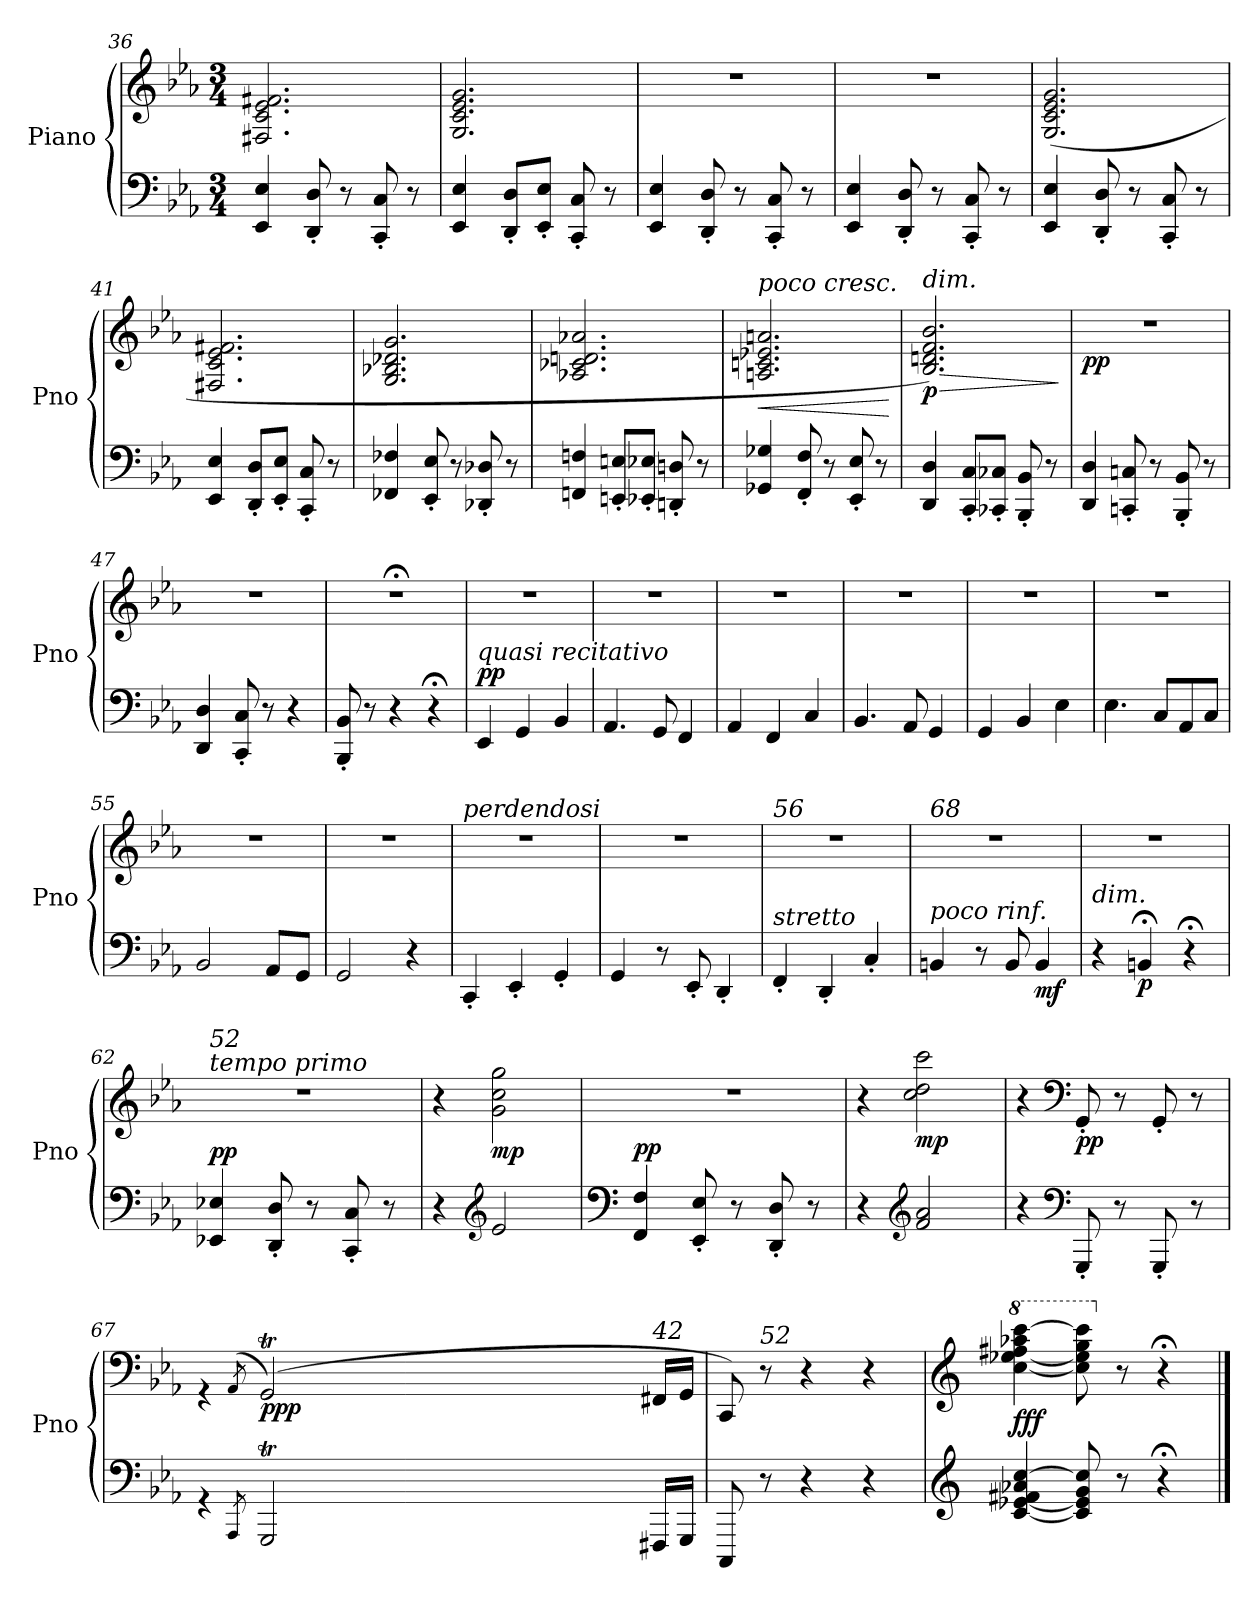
**kern	**kern	**dynam
*part1	*part1	*part1
*staff2	*staff1	*staff1/2
*I"Piano	*	*
*I'Pno	*	*
!!LO:LB:g=z
*clefF4	*clefG2	*
*k[b-e-a-]	*k[b-e-a-]	*
*M3/4	*M3/4	*
=36	=36	=36
4EE-/ 4E-/	2.F#X/ 2.c/ 2.e-/ 2.f#X/	.
8DD/' 8D/'	.	.
8r	.	.
8CC/' 8C/'	.	.
8r	.	.
=37	=37	=37
4EE-/ 4E-/	2.G/ 2.c/ 2.e-/ 2.g/	.
8DD/' 8D/'L	.	.
8EE-/' 8E-/'J	.	.
8CC/' 8C/'	.	.
8r	.	.
=38	=38	=38
4EE-/ 4E-/	2.r	.
8DD/' 8D/'	.	.
8r	.	.
8CC/' 8C/'	.	.
8r	.	.
=39	=39	=39
4EE-/ 4E-/	2.r	.
8DD/' 8D/'	.	.
8r	.	.
8CC/' 8C/'	.	.
8r	.	.
=40	=40	=40
4EE-/ 4E-/	(2.G/ 2.c/ 2.e-/ 2.g/	.
8DD/' 8D/'	.	.
8r	.	.
8CC/' 8C/'	.	.
8r	.	.
!!LO:LB:g=z
=41	=41	=41
4EE-/ 4E-/	2.F#X/ 2.c/ 2.e-/ 2.f#X/	.
8DD/' 8D/'L	.	.
8EE-/' 8E-/'J	.	.
8CC/' 8C/'	.	.
8r	.	.
=42	=42	=42
4FF-X/ 4F-X/	2.G/ 2.B-X/ 2.d-X/ 2.g/	.
8EE-/' 8E-/'	.	.
8r	.	.
8DD-X/' 8D-X/'	.	.
8r	.	.
=43	=43	=43
4FFn/ 4Fn/	2.A-X/ 2.c-X/ 2.dn/ 2.a-X/	.
8EEn/' 8En/'L	.	.
8EE-X/' 8E-X/'J	.	.
8DDn/' 8Dn/'	.	.
8r	.	.
=44	=44	=44
!	!LO:TX:a:i:t=poco cresc.	!
!	!	!LO:HP:b
4GG-X/ 4G-X/	2.An/ 2.cn/ 2.e-X/ 2.an/	<
8FF/' 8F/'	.	.
8r	.	.
8EE-/' 8E-/'	.	.
8r	.	.
.	.	[
=45	=45	=45
!	!LO:TX:a:i:t=dim.	!
!	!	!LO:HP:b
!	!	!LO:DY:n=1:b
4DD/ 4D/	2.B-/ 2.dn/ 2.f/ 2.b-/)	> p
8CC/' 8C/'L	.	.
8CC-X/' 8C-X/'J	.	.
8BBB-/' 8BB-/'	.	.
8r	.	.
.	.	]
!!LO:LB:g=z
=46	=46	=46
!	!	!LO:DY:b
4DD/ 4D/	2.r	pp
8CCn/' 8Cn/'	.	.
8r	.	.
8BBB-/' 8BB-/'	.	.
8r	.	.
=47	=47	=47
4DD/ 4D/	2.r	.
8CC/' 8C/'	.	.
8r	.	.
4r	.	.
=48	=48	=48
8BBB-/' 8BB-/'	2.r;<	.
8r	.	.
4r	.	.
4r;<	.	.
=49	=49	=49
!LO:TX:a:i:t=quasi recitativo	!	!
!	!	!LO:DY:a=2
4EE-/	2.r	pp
4GG/	.	.
4BB-/	.	.
=50	=50	=50
4.AA-/	2.r	.
8GG/	.	.
4FF/	.	.
=51	=51	=51
4AA-/	2.r	.
4FF/	.	.
4C/	.	.
=52	=52	=52
4.BB-/	2.r	.
8AA-/	.	.
4GG/	.	.
!!LO:LB:g=z
=53	=53	=53
4GG/	2.r	.
4BB-/	.	.
4E-\	.	.
=54	=54	=54
4.E-\	2.r	.
8C/L	.	.
8AA-/	.	.
8C/J	.	.
=55	=55	=55
2BB-/	2.r	.
8AA-/L	.	.
8GG/J	.	.
=56	=56	=56
2GG/	2.r	.
4r	.	.
=57	=57	=57
!	!LO:TX:a:i:t=perdendosi	!
4CC'/	2.r	.
4EE-'/	.	.
4GG'/	.	.
=58	=58	=58
4GG/	2.r	.
8r	.	.
8EE-'/	.	.
4DD'/	.	.
=59	=59	=59
!	!LO:TX:a:i:t=56	!
!LO:TX:a:i:t=stretto	!	!
4FF'/	2.r	.
4DD'/	.	.
4C'/	.	.
!!LO:PB:g=z
=60	=60	=60
!	!LO:TX:a:i:t=68	!
!LO:TX:a:i:t=poco rinf.	!	!
4BBn/	2.r	.
8r	.	.
8BB/	.	.
!	!	!LO:DY:b=2
4BB/	.	mf
=61	=61	=61
!LO:TX:a:i:t=dim.	!	!
4r	2.r	.
!	!	!LO:DY:b=2
4BBn;</	.	p
4r;<	.	.
=62	=62	=62
!	!LO:TX:a:i:t=tempo primo	!
!	!LO:TX:a:i:t=52	!
!	!	!LO:DY:a=2
4EE-X/ 4E-X/	2.r	pp
8DD/' 8D/'	.	.
8r	.	.
8CC/' 8C/'	.	.
8r	.	.
=63	=63	=63
4r	4r	.
*clefG2	*	*
!	!	!LO:DY:b
2e-/	2g\ 2cc\ 2gg\	mp
=64	=64	=64
*clefF4	*	*
!	!	!LO:DY:a=2
4FF/ 4F/	2.r	pp
8EE-/' 8E-/'	.	.
8r	.	.
8DD/' 8D/'	.	.
8r	.	.
=65	=65	=65
4r	4r	.
*clefG2	*	*
!	!	!LO:DY:b
2f/ 2a-/	2cc\ 2dd\ 2ccc\	mp
!!LO:LB:g=z
=66	=66	=66
4r	4r	.
*clefF4	*clefF4	*
!	!	!LO:DY:b
8GGG'/	8GG'/	pp
8r	8r	.
8GGG'/	8GG'/	.
8r	8r	.
=67	=67	=67
*^	*^	*
4rGG	4ryy	4rGG	4ryy	.
8qAAA-/	.	(8qAA-/	.	.
*	*Xtuplet	*	*Xtuplet	*
!	!	!	!	!LO:DY:b
2GGGt/	48AAA-!yy	(>2GGt/)	48AA-!yy	ppp
.	48GGG!yy	.	48GG!yy	.
.	48AAA-!yy	.	48AA-!yy	.
.	48GGG!yy	.	48GG!yy	.
.	48AAA-!yy	.	48AA-!yy	.
.	48GGG!yy	.	48GG!yy	.
.	48AAA-!yy	.	48AA-!yy	.
.	48GGG!yy	.	48GG!yy	.
.	48AAA-!yy	.	48AA-!yy	.
.	48GGG!yy	.	48GG!yy	.
.	48AAA-!yy	.	48AA-!yy	.
.	48GGG!yy	.	48GG!yy	.
.	48AAA-!yy	.	48AA-!yy	.
.	48GGG!yy	.	48GG!yy	.
.	48AAA-!yy	.	48AA-!yy	.
.	48GGG!yy	.	48GG!yy	.
.	48AAA-!yy	.	48AA-!yy	.
.	48GGG!yy	.	48GG!yy	.
!	!	!	!LO:TX:a:i:t=42	!
.	16FFF#X/LL	.	16FF#X/LL	.
.	16GGG/JJ	.	16GG/JJ	.
*v	*v	*	*	*
*	*v	*v	*
=68	=68	=68
8CCC/	8CC/)	.
!	!LO:TX:a:i:t=52	!
8r	8r	.
4r	4r	.
4r	4r	.
=69	=69	=69
*clefG2	*clefG2	*
*	*8va	*
!	!	!LO:DY:b
[4c/ [4e-X/ 4f#X/ 4a-X/ [4cc/	[4ccc\ [4eee-X\ 4fff#X\ 4aaa-X\ [4cccc\	fff
8c/] 8e-/] 8g/ 8cc/]	8ccc\] 8eee-\] 8ggg\ 8cccc\]	.
*	*X8va	*
8r	8r	.
4r;<	4r;<	.
==	==	==
*-	*-	*-
